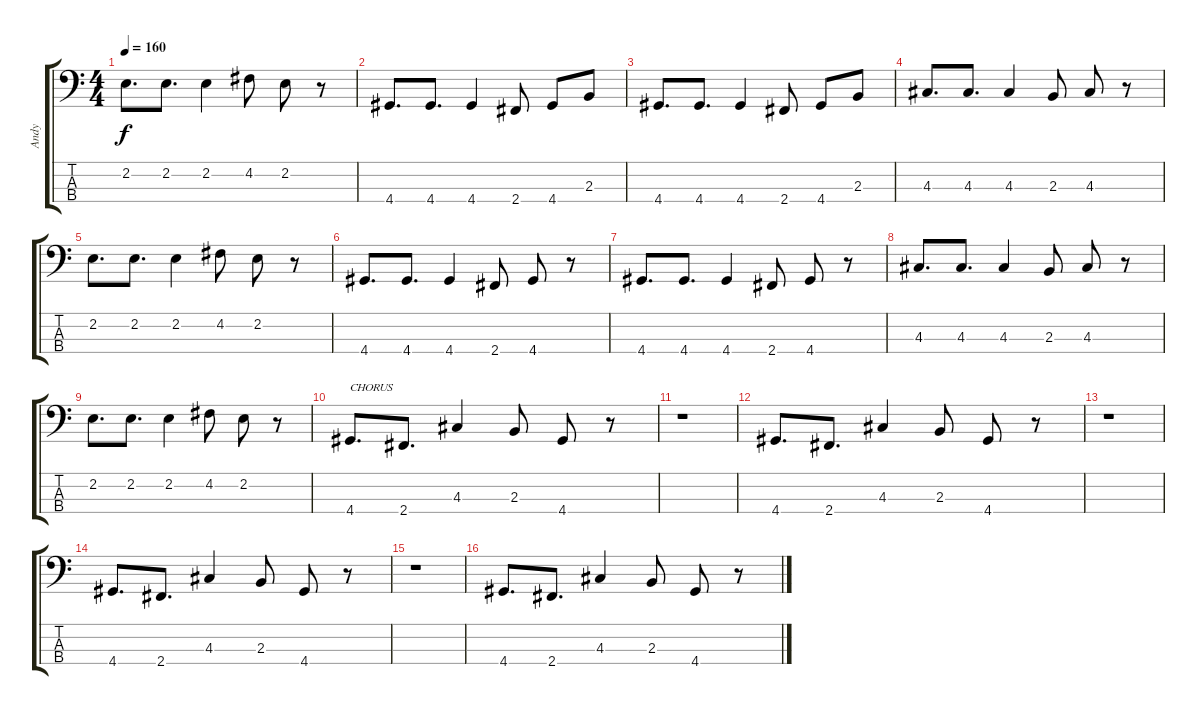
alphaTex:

\track ("Andy" "Andy") {instrument electricbassfinger}
\staff {score tabs}
\tuning (G2 D2 A1 E1) {hide}
\ts (4 4)
\tempo 160
\clef f4
\ks c
2.2.8{d dy f} 2.2.8{d} 2.2.4 4.2.8 2.2.8 r.8 |
4.4.8{d} 4.4.8{d} 4.4.4 2.4.8 4.4.8 2.3.8 |
4.4.8{d} 4.4.8{d} 4.4.4 2.4.8 4.4.8 2.3.8 |
4.3.8{d} 4.3.8{d} 4.3.4 2.3.8 4.3.8 r.8 |
2.2.8{d} 2.2.8{d} 2.2.4 4.2.8 2.2.8 r.8 |
4.4.8{d} 4.4.8{d} 4.4.4 2.4.8 4.4.8 r.8 |
4.4.8{d} 4.4.8{d} 4.4.4 2.4.8 4.4.8 r.8 |
4.3.8{d} 4.3.8{d} 4.3.4 2.3.8 4.3.8 r.8 |
2.2.8{d} 2.2.8{d} 2.2.4 4.2.8 2.2.8 r.8 |
4.4.8{d txt "CHORUS"} 2.4.8{d} 4.3.4 2.3.8 4.4.8 r.8 |
r.1 |
4.4.8{d} 2.4.8{d} 4.3.4 2.3.8 4.4.8 r.8 |
r.1 |
4.4.8{d} 2.4.8{d} 4.3.4 2.3.8 4.4.8 r.8 |
r.1 |
4.4.8{d} 2.4.8{d} 4.3.4 2.3.8 4.4.8 r.8
